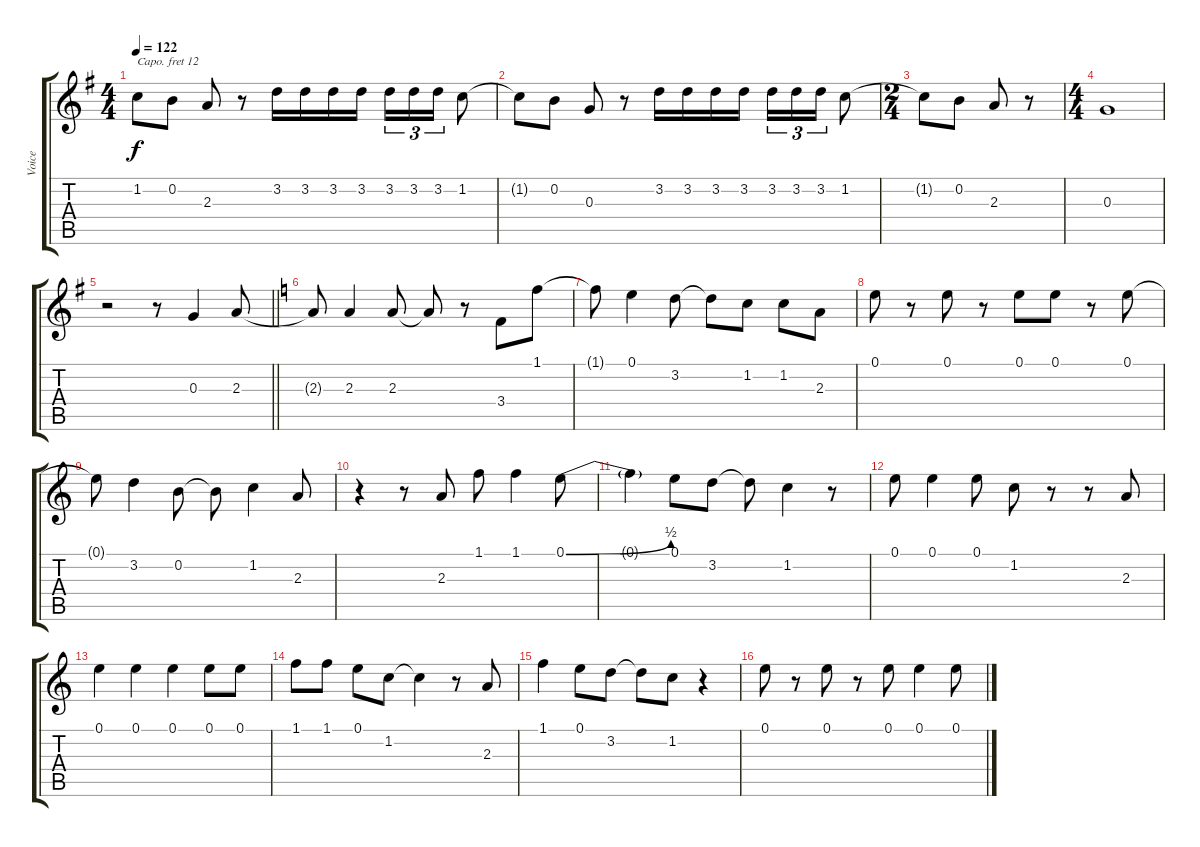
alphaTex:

\track ("Voice" "Voice") {instrument oboe}
\staff {score tabs}
\capo 12
\tuning (E4 B3 G3 D3 A2 E2) {hide}
\ts (4 4)
\tempo 122
\clef g2
\ks g
1.2{t}.8{dy f} 0.2.8 2.3.8 r.8 3.2.16 3.2.16 3.2.16 3.2.16 3.2.16{tu (3 2)} 3.2.16{tu (3 2)} 3.2.16{tu (3 2)} 1.2.8 |
1.2{t}.8 0.2.8 0.3.8 r.8 3.2.16 3.2.16 3.2.16 3.2.16 3.2.16{tu (3 2)} 3.2.16{tu (3 2)} 3.2.16{tu (3 2)} 1.2.8 |
\ts (2 4)
1.2{t}.8 0.2.8 2.3.8 r.8 |
\ts (4 4)
0.3.1 |
\barLineRight lightlight
r.2 r.8 0.3.4 2.3.8 |
\ks c
2.3{t}.8 2.3.4 2.3.8 2.3{t}.8 r.8 3.4.8 1.1.8 |
1.1{t}.8 0.1.4 3.2.8 3.2{t}.8 1.2.8 1.2.8 2.3.8 |
0.1.8 r.8 0.1.8 r.8 0.1.8 0.1.8 r.8 0.1.8 |
0.1{t}.8 3.2.4 0.2.8 0.2{t}.8 1.2.4 2.3.8 |
r.4 r.8 2.3.8 1.1.8 1.1.4 0.1{be (bend 0 0 60 2)}.8 |
0.1{t}.4 0.1.8 3.2.8 3.2{t}.8 1.2.4 r.8 |
0.1.8 0.1.4 0.1.8 1.2.8 r.8 r.8 2.3.8 |
0.1.4 0.1.4 0.1.4 0.1.8 0.1.8 |
1.1.8 1.1.8 0.1.8 1.2.8 1.2{t}.4 r.8 2.3.8 |
1.1.4 0.1.8 3.2.8 3.2{t}.8 1.2.8 r.4 |
0.1.8 r.8 0.1.8 r.8 0.1.8 0.1.4 0.1.8
